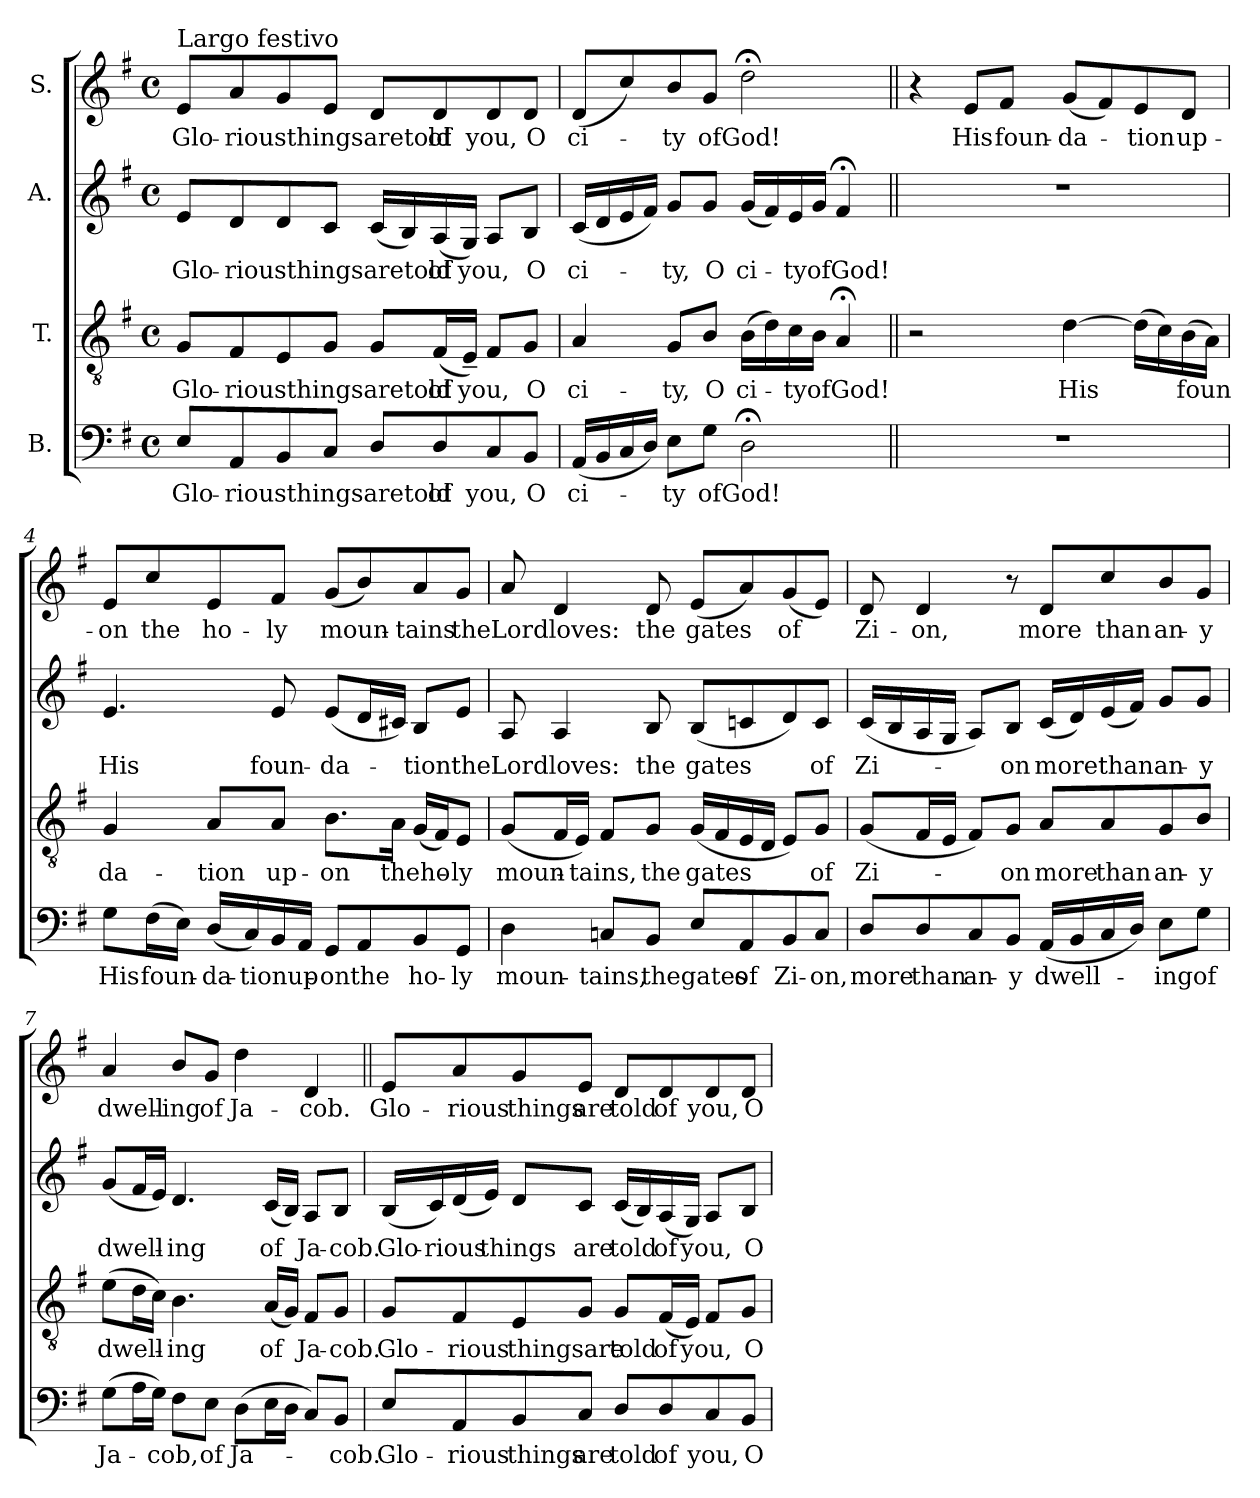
**kern	**text	**kern	**text	**kern	**text	**kern	**text
*part4	*part4	*part3	*part3	*part2	*part2	*part1	*part1
*staff4	*staff4	*staff3	*staff3	*staff2	*staff2	*staff1	*staff1
*I"B.	*	*I"T.	*	*I"A.	*	*I"S.	*
!!LO:PB:g=z
*stria5	*	*stria5	*	*stria5	*	*stria5	*
*clefF4	*	*clefGv2	*	*clefG2	*	*clefG2	*
*k[f#]	*	*k[f#]	*	*k[f#]	*	*k[f#]	*
*G:	*	*G:	*	*G:	*	*G:	*
*M4/4	*	*M4/4	*	*M4/4	*	*M4/4	*
*met(c)	*	*met(c)	*	*met(c)	*	*met(c)	*
*MM60	*	*MM60	*	*MM60	*	*MM60	*
=1	=1	=1	=1	=1	=1	=1	=1
!	!	!	!	!	!	!LO:TX:a:t=Largo festivo	!
!	!LO:LY:b:cj	!	!LO:LY:b:cj	!	!LO:LY:b:cj	!	!LO:LY:b:cj
8E/L	Glo-	8G/L	Glo-	8e/L	Glo-	8e/L	Glo-
!	!LO:LY:b	!	!LO:LY:b	!	!LO:LY:b	!	!LO:LY:b
8AA/	-riousthingsaretold	8F#/	-riousthingsaretold	8d/	-riousthingsaretold	8a/	-riousthingsaretold
8BB/	.	8E/	.	8d/	.	8g/	.
8C/J	.	8G/J	.	8c/J	.	8e/J	.
8D/L	.	8G/L	.	(<16c/L	.	8d/L	.
.	.	.	.	16B/)	.	.	.
!	!LO:LY:b:cj	!	!LO:LY:b:cj	!	!LO:LY:b:cj	!	!LO:LY:b:cj
8D/	of	(<16F#/	of	(<16A/	of	8d/	of
!	!	!	!LO:LY:b	!	!LO:LY:b	!	!
.	.	16E~</J)	you,	16G/J)	you,	.	.
!	!LO:LY:b:cj	!	!	!	!	!	!LO:LY:b:cj
8C/	you,	8F#/L	.	8A/L	.	8d/	you,
!	!LO:LY:b:cj	!	!LO:LY:b:cj	!	!LO:LY:b:cj	!	!LO:LY:b:cj
8BB/J	O	8G/J	O	8B/J	O	8d/J	O
=2	=2	=2	=2	=2	=2	=2	=2
!	!LO:LY:b:cj	!	!LO:LY:b:cj	!	!LO:LY:b:cj	!	!LO:LY:b:cj
(<16AA/L	ci-	4A/	ci-	(<16c/L	ci-	(<8d/L	ci-
16BB/	.	.	.	16d/	.	.	.
16C/	.	.	.	16e/	.	8cc/)	.
16D/J)	.	.	.	16f#/J)	.	.	.
!	!LO:LY:b:cj	!	!LO:LY:b:cj	!	!LO:LY:b:cj	!	!LO:LY:b:cj
8E\L	-ty	8G/L	-ty,	8g/L	-ty,	8b/	-ty
!	!LO:LY:b	!	!LO:LY:b:cj	!	!LO:LY:b:cj	!	!LO:LY:b
8G\J	ofGod!	8B/J	O	8g/J	O	8g/J	ofGod!
!	!	!	!LO:LY:b:cj	!	!LO:LY:b:cj	!	!
2D;<\	.	(>16B\L	ci-	(<16g/L	ci-	2dd;<\	.
.	.	16d\)	.	16f#/)	.	.	.
!	!	!	!LO:LY:b	!	!LO:LY:b	!	!
.	.	16c\	-tyofGod!	16e/	-tyofGod!	.	.
.	.	16B\J	.	16g/J	.	.	.
.	.	4A;</	.	4f#;</	.	.	.
=3||	=3||	=3||	=3||	=3||	=3||	=3||	=3||
1r	.	2r	.	1r	.	4r	.
!	!	!	!	!	!	!	!LO:LY:b:cj
.	.	.	.	.	.	8e/L	His
!	!	!	!	!	!	!	!LO:LY:b:cj
.	.	.	.	.	.	8f#/J	foun-
!	!	!	!LO:LY:b	!	!	!	!LO:LY:b:cj
.	.	[>4d\	His	.	.	(<8g/L	-da-
.	.	.	.	.	.	8f#/)	.
!	!	!	!	!	!	!	!LO:LY:b:cj
.	.	(>16d\L]	.	.	.	8e/	-tion
.	.	16c\)	.	.	.	.	.
!	!	!	!LO:LY:b	!	!	!	!LO:LY:b:cj
.	.	(>16B\	foun	.	.	8d/J	up-
.	.	16A\J)	.	.	.	.	.
!!LO:LB:g=z
=4	=4	=4	=4	=4	=4	=4	=4
!	!LO:LY:b:cj	!	!LO:LY:b:cj	!	!LO:LY:b:cj	!	!LO:LY:b:cj
8G\L	His	4G/	da-	4.e/	His	8e/L	-on
!	!LO:LY:b	!	!	!	!	!	!LO:LY:b:cj
(>16F#\	foun-	.	.	.	.	8cc/	the
16E\J)	.	.	.	.	.	.	.
!	!LO:LY:b:cj	!	!LO:LY:b:cj	!	!	!	!LO:LY:b:cj
(<16D/L	-da-	8A/L	-tion	.	.	8e/	ho-
!	!LO:LY:b	!	!	!	!	!	!
16C/)	-tionup-	.	.	.	.	.	.
!	!	!	!LO:LY:b:cj	!	!LO:LY:b:cj	!	!LO:LY:b:cj
16BB/	.	8A/J	up-	8e/	foun-	8f#/J	-ly
16AA/J	.	.	.	.	.	.	.
!	!LO:LY:b	!	!LO:LY:b:cj	!	!LO:LY:b:cj	!	!LO:LY:b:cj
8GG/L	-onthe	8.B\L	-on	(<8e/L	-da-	(<8g/L	moun-
8AA/	.	.	.	16d/	.	8b/)	.
!	!	!	!LO:LY:b:cj	!	!	!	!
.	.	16A\J	theho-	16c#X/J)	.	.	.
!	!LO:LY:b:cj	!	!	!	!LO:LY:b:cj	!	!LO:LY:b:cj
8BB/	ho-	(<16G/L	.	8B/L	-tion	8a/	-tains
.	.	16F#/)	.	.	.	.	.
!	!LO:LY:b:cj	!	!LO:LY:b:cj	!	!LO:LY:b:cj	!	!LO:LY:b:cj
8GG/J	-ly	8E/J	-ly	8e/J	the	8g/J	the
=5	=5	=5	=5	=5	=5	=5	=5
!	!LO:LY:b:cj	!	!LO:LY:b	!	!LO:LY:b:cj	!	!LO:LY:b:cj
4D\	moun-	(<8G/L	moun-	8A/	Lord	8a/	Lord
!	!	!	!	!	!LO:LY:b:cj	!	!LO:LY:b:cj
.	.	16F#/	.	4A/	loves:	4d/	loves:
!	!	!	!LO:LY:b	!	!	!	!
.	.	16E/J)	-tains,	.	.	.	.
!	!LO:LY:b:cj	!	!	!	!	!	!
8Cn/L	-tains,	8F#/L	.	.	.	.	.
!	!LO:LY:b	!	!LO:LY:b:cj	!	!LO:LY:b:cj	!	!LO:LY:b:cj
8BB/J	thegates	8G/J	the	8B/	the	8d/	the
!	!	!	!LO:LY:b	!	!LO:LY:b	!	!LO:LY:b
8E/L	.	(<16G/L	gates	(<8B/L	gates	(<8e/L	gates
.	.	16F#/	.	.	.	.	.
!	!LO:LY:b:cj	!	!	!	!	!	!
8AA/	of	16E/	.	8cn/	.	8a/)	.
.	.	16D/J	.	.	.	.	.
!	!LO:LY:b:cj	!	!	!	!	!	!LO:LY:b:cj
8BB/	Zi-	8E/L)	.	8d/)	.	(<8g/	of
!	!LO:LY:b:cj	!	!LO:LY:b:cj	!	!LO:LY:b:cj	!	!
8C/J	-on,	8G/J	of	8c/J	of	8e/J)	.
=6	=6	=6	=6	=6	=6	=6	=6
!	!LO:LY:b:cj	!	!LO:LY:b:cj	!	!LO:LY:b:cj	!	!LO:LY:b:cj
8D/L	more	(<8G/L	Zi-	(<16c/L	Zi-	8d/	Zi-
.	.	.	.	16B/	.	.	.
!	!LO:LY:b:cj	!	!	!	!	!	!LO:LY:b:cj
8D/	than	16F#/	.	16A/	.	4d/	-on,
.	.	16E/J	.	16G/J	.	.	.
!	!LO:LY:b:cj	!	!	!	!	!	!
8C/	an-	8F#/L)	.	8A/L)	.	.	.
!	!LO:LY:b:cj	!	!LO:LY:b:cj	!	!LO:LY:b:cj	!	!
8BB/J	-y	8G/J	-on	8B/J	-on	8r	.
!	!LO:LY:b	!	!LO:LY:b:cj	!	!LO:LY:b	!	!LO:LY:b:cj
(<16AA/L	dwell-	8A/L	more	(<16c/L	morethan	8d/L	more
16BB/	.	.	.	16d/)	.	.	.
!	!	!	!LO:LY:b:cj	!	!	!	!LO:LY:b:cj
16C/	.	8A/	than	(<16e/	.	8cc/	than
16D/J)	.	.	.	16f#/J)	.	.	.
!	!LO:LY:b:cj	!	!LO:LY:b:cj	!	!LO:LY:b:cj	!	!LO:LY:b:cj
8E\L	-ingof	8G/	an-	8g/L	an-	8b/	an-
!	!	!	!LO:LY:b:cj	!	!LO:LY:b:cj	!	!LO:LY:b:cj
8G\J	.	8B/J	-y	8g/J	-y	8g/J	-y
!!LO:PB:g=z
=7	=7	=7	=7	=7	=7	=7	=7
!	!LO:LY:b:cj	!	!LO:LY:b	!	!LO:LY:b	!	!LO:LY:b:cj
(>8G\L	Ja-	(>8e\L	dwell-	(<8g/L	dwell-	4a/	dwell-
16A\	.	16d\	.	16f#/	.	.	.
!	!LO:LY:b	!	!	!	!	!	!
16G\J)	-cob,	16c\J)	.	16e/J)	.	.	.
!	!	!	!LO:LY:b:cj	!	!LO:LY:b:cj	!	!LO:LY:b:cj
8F#\L	.	4.B\	-ing	4.d/	-ing	8b/L	-ing
!	!LO:LY:b:cj	!	!	!	!	!	!LO:LY:b:cj
8E\J	of	.	.	.	.	8g/J	of
!	!LO:LY:b:cj	!	!	!	!	!	!LO:LY:b:cj
(>8D\L	Ja-	.	.	.	.	4dd\	Ja-
!	!	!	!LO:LY:b:cj	!	!LO:LY:b:cj	!	!
16E\	.	(<16A/L	of	(<16c/L	of	.	.
16D\J	.	16G/J)	.	16B/J)	.	.	.
!	!	!	!LO:LY:b:cj	!	!LO:LY:b:cj	!	!LO:LY:b:cj
8C/L)	.	8F#/L	Ja-	8A/L	Ja-	4d/	-cob.
!	!LO:LY:b:cj	!	!LO:LY:b:cj	!	!LO:LY:b:cj	!	!
8BB/J	-cob.	8G/J	-cob.	8B/J	-cob.	.	.
=8	=8||	=8	=8||	=8	=8||	=8||	=8||
!	!LO:LY:b:cj	!	!LO:LY:b:cj	!	!LO:LY:b:cj	!	!LO:LY:b:cj
8E/L	Glo-	8G/L	Glo-	(<16B/L	Glo-	8e/L	Glo-
!	!	!	!	!	!LO:LY:b	!	!
.	.	.	.	16c/)	-rious	.	.
!	!LO:LY:b:cj	!	!LO:LY:b:cj	!	!	!	!LO:LY:b:cj
8AA/	-rious	8F#/	-rious	(<16d/	.	8a/	-rious
!	!	!	!	!	!LO:LY:b	!	!
.	.	.	.	16e/J)	things	.	.
!	!LO:LY:b:cj	!	!LO:LY:b:cj	!	!	!	!LO:LY:b:cj
8BB/	things	8E/	thingsare	8d/L	.	8g/	things
!	!LO:LY:b:cj	!	!	!	!LO:LY:b:cj	!	!LO:LY:b:cj
8C/J	are	8G/J	.	8c/J	are	8e/J	are
!	!LO:LY:b:cj	!	!LO:LY:b:cj	!	!LO:LY:b:cj	!	!LO:LY:b:cj
8D/L	told	8G/L	told	(<16c/L	told	8d/L	told
.	.	.	.	16B/)	.	.	.
!	!LO:LY:b:cj	!	!LO:LY:b:cj	!	!LO:LY:b:cj	!	!LO:LY:b:cj
8D/	of	(<16F#/	of	(<16A/	of	8d/	of
!	!	!	!LO:LY:b	!	!LO:LY:b	!	!
.	.	16E/J)	you,	16G/J)	you,	.	.
!	!LO:LY:b:cj	!	!	!	!	!	!LO:LY:b:cj
8C/	you,	8F#/L	.	8A/L	.	8d/	you,
!	!LO:LY:b:cj	!	!LO:LY:b:cj	!	!LO:LY:b:cj	!	!LO:LY:b:cj
8BB/J	O	8G/J	O	8B/J	O	8d/J	O
=	=	=	=	=	=	=	=
*-	*-	*-	*-	*-	*-	*-	*-
